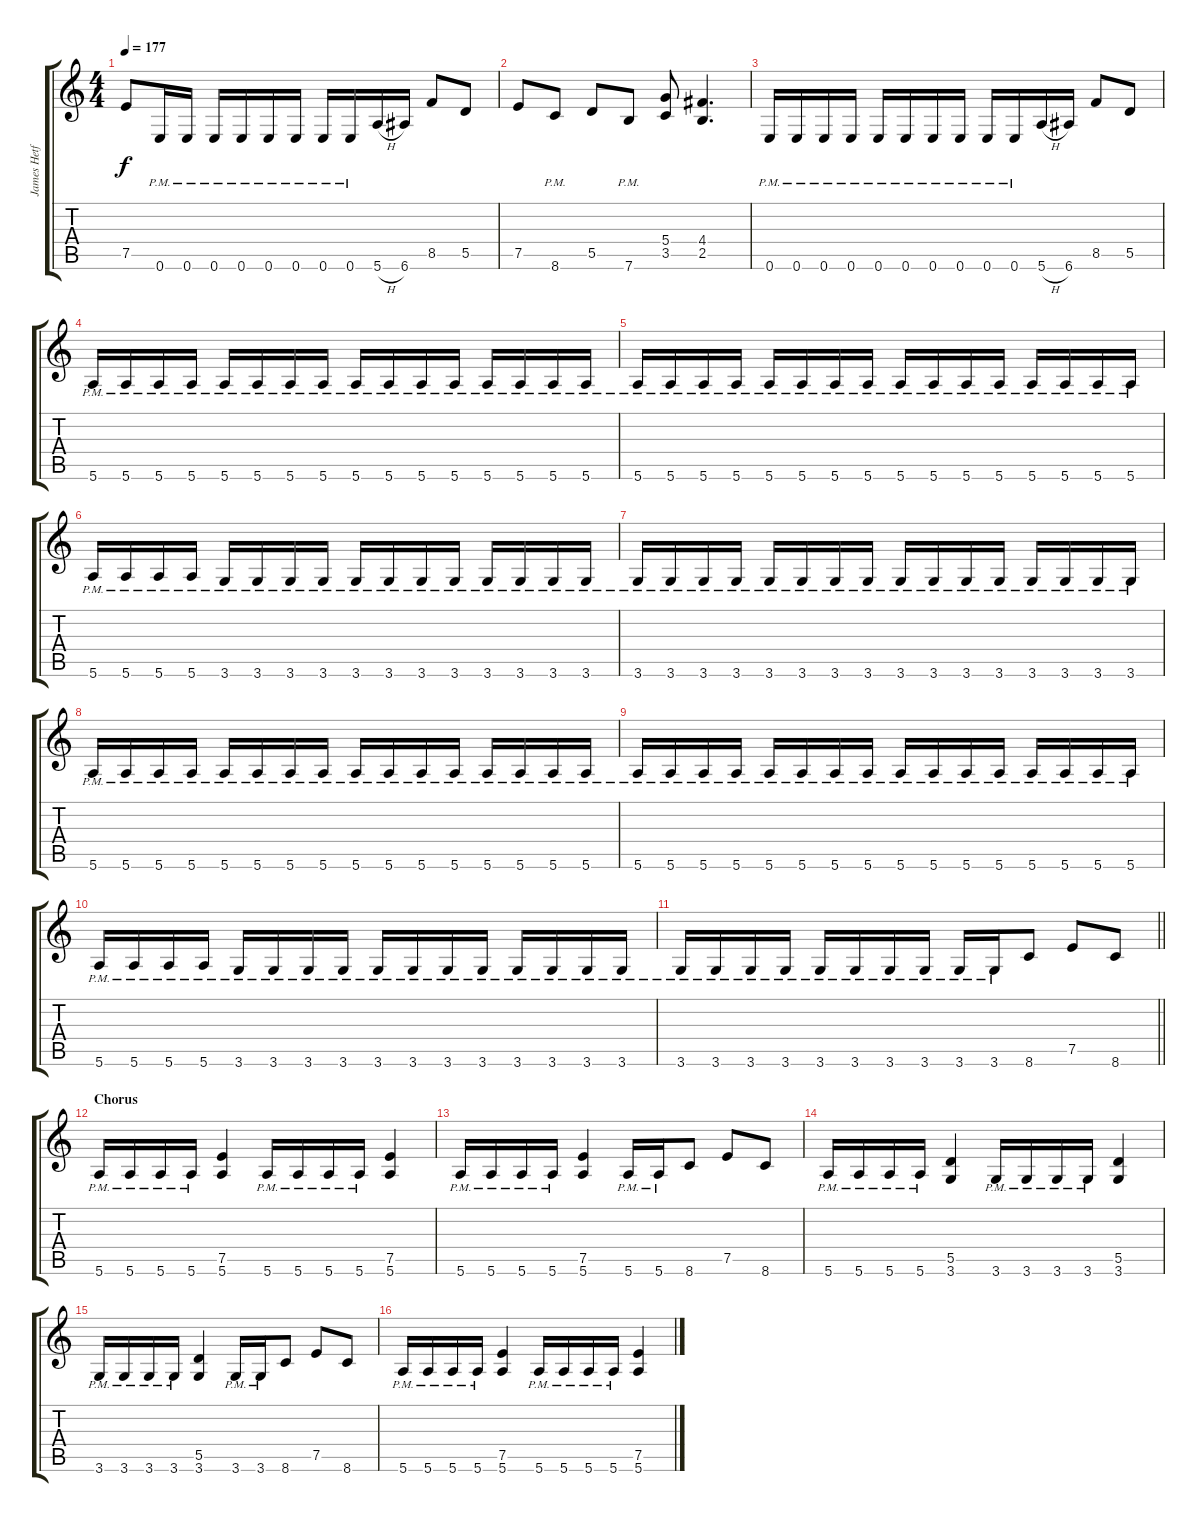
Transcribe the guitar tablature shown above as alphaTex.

\track ("James Hetfield" "James Hetf") {instrument distortionguitar}
\staff {score tabs}
\tuning (E4 B3 G3 D3 A2 E2) {hide}
\ts (4 4)
\tempo 177
\clef g2
\ks c
7.5.8{dy f} 0.6{pm}.16 0.6{pm}.16 0.6{pm}.16 0.6{pm}.16 0.6{pm}.16 0.6{pm}.16 0.6{pm}.16 0.6{pm}.16 5.6{h}.16 6.6.16 8.5.8 5.5.8 |
7.5.8 8.6{pm}.8 5.5.8 7.6{pm}.8 (5.4 3.5).8 (4.4 2.5).4{d} |
0.6{pm}.16 0.6{pm}.16 0.6{pm}.16 0.6{pm}.16 0.6{pm}.16 0.6{pm}.16 0.6{pm}.16 0.6{pm}.16 0.6{pm}.16 0.6{pm}.16 5.6{h}.16 6.6.16 8.5.8 5.5.8 |
5.6{pm}.16 5.6{pm}.16 5.6{pm}.16 5.6{pm}.16 5.6{pm}.16 5.6{pm}.16 5.6{pm}.16 5.6{pm}.16 5.6{pm}.16 5.6{pm}.16 5.6{pm}.16 5.6{pm}.16 5.6{pm}.16 5.6{pm}.16 5.6{pm}.16 5.6{pm}.16 |
5.6{pm}.16 5.6{pm}.16 5.6{pm}.16 5.6{pm}.16 5.6{pm}.16 5.6{pm}.16 5.6{pm}.16 5.6{pm}.16 5.6{pm}.16 5.6{pm}.16 5.6{pm}.16 5.6{pm}.16 5.6{pm}.16 5.6{pm}.16 5.6{pm}.16 5.6{pm}.16 |
5.6{pm}.16 5.6{pm}.16 5.6{pm}.16 5.6{pm}.16 3.6{pm}.16 3.6{pm}.16 3.6{pm}.16 3.6{pm}.16 3.6{pm}.16 3.6{pm}.16 3.6{pm}.16 3.6{pm}.16 3.6{pm}.16 3.6{pm}.16 3.6{pm}.16 3.6{pm}.16 |
3.6{pm}.16 3.6{pm}.16 3.6{pm}.16 3.6{pm}.16 3.6{pm}.16 3.6{pm}.16 3.6{pm}.16 3.6{pm}.16 3.6{pm}.16 3.6{pm}.16 3.6{pm}.16 3.6{pm}.16 3.6{pm}.16 3.6{pm}.16 3.6{pm}.16 3.6{pm}.16 |
5.6{pm}.16 5.6{pm}.16 5.6{pm}.16 5.6{pm}.16 5.6{pm}.16 5.6{pm}.16 5.6{pm}.16 5.6{pm}.16 5.6{pm}.16 5.6{pm}.16 5.6{pm}.16 5.6{pm}.16 5.6{pm}.16 5.6{pm}.16 5.6{pm}.16 5.6{pm}.16 |
5.6{pm}.16 5.6{pm}.16 5.6{pm}.16 5.6{pm}.16 5.6{pm}.16 5.6{pm}.16 5.6{pm}.16 5.6{pm}.16 5.6{pm}.16 5.6{pm}.16 5.6{pm}.16 5.6{pm}.16 5.6{pm}.16 5.6{pm}.16 5.6{pm}.16 5.6{pm}.16 |
5.6{pm}.16 5.6{pm}.16 5.6{pm}.16 5.6{pm}.16 3.6{pm}.16 3.6{pm}.16 3.6{pm}.16 3.6{pm}.16 3.6{pm}.16 3.6{pm}.16 3.6{pm}.16 3.6{pm}.16 3.6{pm}.16 3.6{pm}.16 3.6{pm}.16 3.6{pm}.16 |
\barLineRight lightlight
3.6{pm}.16 3.6{pm}.16 3.6{pm}.16 3.6{pm}.16 3.6{pm}.16 3.6{pm}.16 3.6{pm}.16 3.6{pm}.16 3.6{pm}.16 3.6{pm}.16 8.6.8 7.5.8 8.6.8 |
\section ("" "Chorus")
5.6{pm}.16 5.6{pm}.16 5.6{pm}.16 5.6{pm}.16 (7.5 5.6).4 5.6{pm}.16 5.6{pm}.16 5.6{pm}.16 5.6{pm}.16 (7.5 5.6).4 |
5.6{pm}.16 5.6{pm}.16 5.6{pm}.16 5.6{pm}.16 (7.5 5.6).4 5.6{pm}.16 5.6{pm}.16 8.6.8 7.5.8 8.6.8 |
5.6{pm}.16 5.6{pm}.16 5.6{pm}.16 5.6{pm}.16 (5.5 3.6).4 3.6{pm}.16 3.6{pm}.16 3.6{pm}.16 3.6{pm}.16 (5.5 3.6).4 |
3.6{pm}.16 3.6{pm}.16 3.6{pm}.16 3.6{pm}.16 (5.5 3.6).4 3.6{pm}.16 3.6{pm}.16 8.6.8 7.5.8 8.6.8 |
5.6{pm}.16 5.6{pm}.16 5.6{pm}.16 5.6{pm}.16 (7.5 5.6).4 5.6{pm}.16 5.6{pm}.16 5.6{pm}.16 5.6{pm}.16 (7.5 5.6).4
